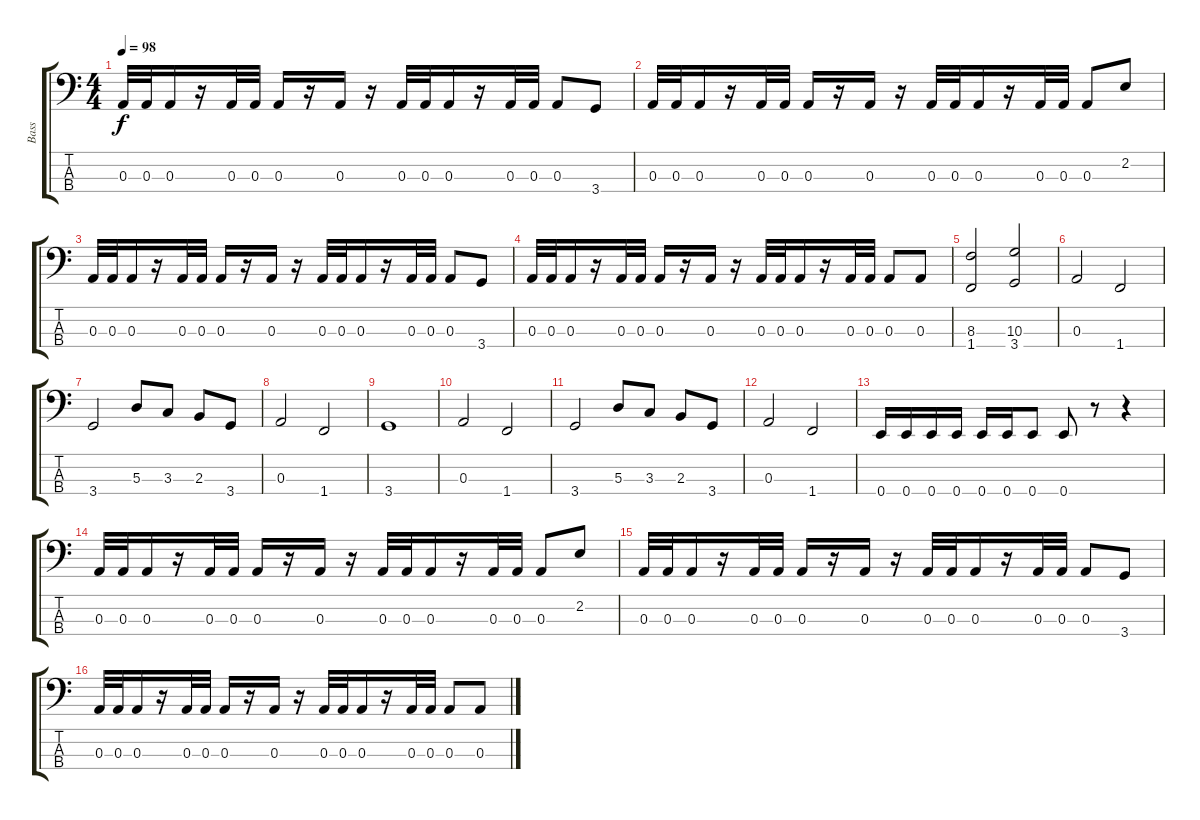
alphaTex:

\track ("Bass" "Bass") {instrument electricbasspick}
\staff {score tabs}
\tuning (G2 D2 A1 E1) {hide}
\ts (4 4)
\tempo 98
\clef f4
\ks c
0.3.32{dy f} 0.3.32 0.3.16 r.16 0.3.32 0.3.32 0.3.16 r.16 0.3.16 r.16 0.3.32 0.3.32 0.3.16 r.16 0.3.32 0.3.32 0.3.8 3.4.8 |
0.3.32 0.3.32 0.3.16 r.16 0.3.32 0.3.32 0.3.16 r.16 0.3.16 r.16 0.3.32 0.3.32 0.3.16 r.16 0.3.32 0.3.32 0.3.8 2.2.8 |
0.3.32 0.3.32 0.3.16 r.16 0.3.32 0.3.32 0.3.16 r.16 0.3.16 r.16 0.3.32 0.3.32 0.3.16 r.16 0.3.32 0.3.32 0.3.8 3.4.8 |
0.3.32 0.3.32 0.3.16 r.16 0.3.32 0.3.32 0.3.16 r.16 0.3.16 r.16 0.3.32 0.3.32 0.3.16 r.16 0.3.32 0.3.32 0.3.8 0.3.8 |
(8.3 1.4).2 (10.3 3.4).2 |
0.3.2 1.4.2 |
3.4.2 5.3.8 3.3.8 2.3.8 3.4.8 |
0.3.2 1.4.2 |
3.4.1 |
0.3.2 1.4.2 |
3.4.2 5.3.8 3.3.8 2.3.8 3.4.8 |
0.3.2 1.4.2 |
0.4.16 0.4.16 0.4.16 0.4.16 0.4.16 0.4.16 0.4.8 0.4.8 r.8 r.4 |
0.3.32 0.3.32 0.3.16 r.16 0.3.32 0.3.32 0.3.16 r.16 0.3.16 r.16 0.3.32 0.3.32 0.3.16 r.16 0.3.32 0.3.32 0.3.8 2.2.8 |
0.3.32 0.3.32 0.3.16 r.16 0.3.32 0.3.32 0.3.16 r.16 0.3.16 r.16 0.3.32 0.3.32 0.3.16 r.16 0.3.32 0.3.32 0.3.8 3.4.8 |
0.3.32 0.3.32 0.3.16 r.16 0.3.32 0.3.32 0.3.16 r.16 0.3.16 r.16 0.3.32 0.3.32 0.3.16 r.16 0.3.32 0.3.32 0.3.8 0.3.8
